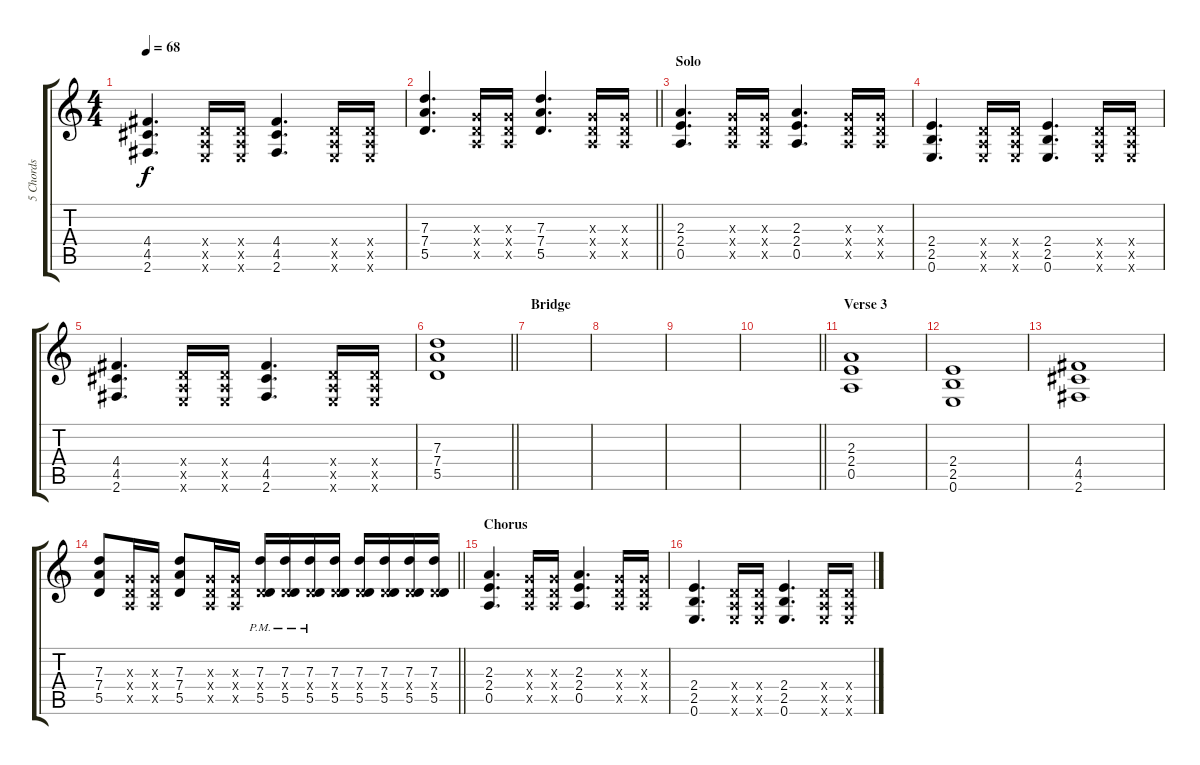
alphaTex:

\track ("5 Chords" "5 Chords") {instrument distortionguitar}
\staff {score tabs}
\tuning (E4 B3 G3 D3 A2 E2) {hide}
\ts (4 4)
\tempo 68
\clef g2
\ks c
(4.4 4.5 2.6).4{d dy f} (0.4{x} 0.5{x} 0.6{x}).16 (0.4{x} 0.5{x} 0.6{x}).16 (4.4 4.5 2.6).4{d} (0.4{x} 0.5{x} 0.6{x}).16 (0.4{x} 0.5{x} 0.6{x}).16 |
\barLineRight lightlight
(7.3 7.4 5.5).4{d} (0.3{x} 0.4{x} 0.5{x}).16 (0.3{x} 0.4{x} 0.5{x}).16 (7.3 7.4 5.5).4{d} (0.3{x} 0.4{x} 0.5{x}).16 (0.3{x} 0.4{x} 0.5{x}).16 |
\section ("" "Solo")
(2.3 2.4 0.5).4{d} (0.3{x} 0.4{x} 0.5{x}).16 (0.3{x} 0.4{x} 0.5{x}).16 (2.3 2.4 0.5).4{d} (0.3{x} 0.4{x} 0.5{x}).16 (0.3{x} 0.4{x} 0.5{x}).16 |
(2.4 2.5 0.6).4{d} (0.4{x} 0.5{x} 0.6{x}).16 (0.4{x} 0.5{x} 0.6{x}).16 (2.4 2.5 0.6).4{d} (0.4{x} 0.5{x} 0.6{x}).16 (0.4{x} 0.5{x} 0.6{x}).16 |
(4.4 4.5 2.6).4{d} (0.4{x} 0.5{x} 0.6{x}).16 (0.4{x} 0.5{x} 0.6{x}).16 (4.4 4.5 2.6).4{d} (0.4{x} 0.5{x} 0.6{x}).16 (0.4{x} 0.5{x} 0.6{x}).16 |
\barLineRight lightlight
(7.3 7.4 5.5).1{volume 6} |
\section ("" "Bridge")
|
|
|
\barLineRight lightlight
|
\section ("" "Verse 3")
(2.3 2.4 0.5).1{volume 10} |
(2.4 2.5 0.6).1 |
(4.4 4.5 2.6).1 |
\barLineRight lightlight
(7.3 7.4 5.5).8 (0.3{x} 0.4{x} 0.5{x}).16 (0.3{x} 0.4{x} 0.5{x}).16 (7.3 7.4 5.5).8 (0.3{x} 0.4{x} 0.5{x}).16 (0.3{x} 0.4{x} 0.5{x}).16 (7.3{pm} 0.4{x} 5.5{pm}).16 (7.3{pm} 0.4{x} 5.5{pm}).16 (7.3{pm} 0.4{x} 5.5{pm}).16 (7.3 0.4{x} 5.5).16 (7.3 0.4{x} 5.5).16 (7.3 0.4{x} 5.5).16 (7.3 0.4{x} 5.5).16 (7.3 0.4{x} 5.5).16 |
\section ("" "Chorus")
(2.3 2.4 0.5).4{d} (0.3{x} 0.4{x} 0.5{x}).16 (0.3{x} 0.4{x} 0.5{x}).16 (2.3 2.4 0.5).4{d} (0.3{x} 0.4{x} 0.5{x}).16 (0.3{x} 0.4{x} 0.5{x}).16 |
(2.4 2.5 0.6).4{d} (0.4{x} 0.5{x} 0.6{x}).16 (0.4{x} 0.5{x} 0.6{x}).16 (2.4 2.5 0.6).4{d} (0.4{x} 0.5{x} 0.6{x}).16 (0.4{x} 0.5{x} 0.6{x}).16
